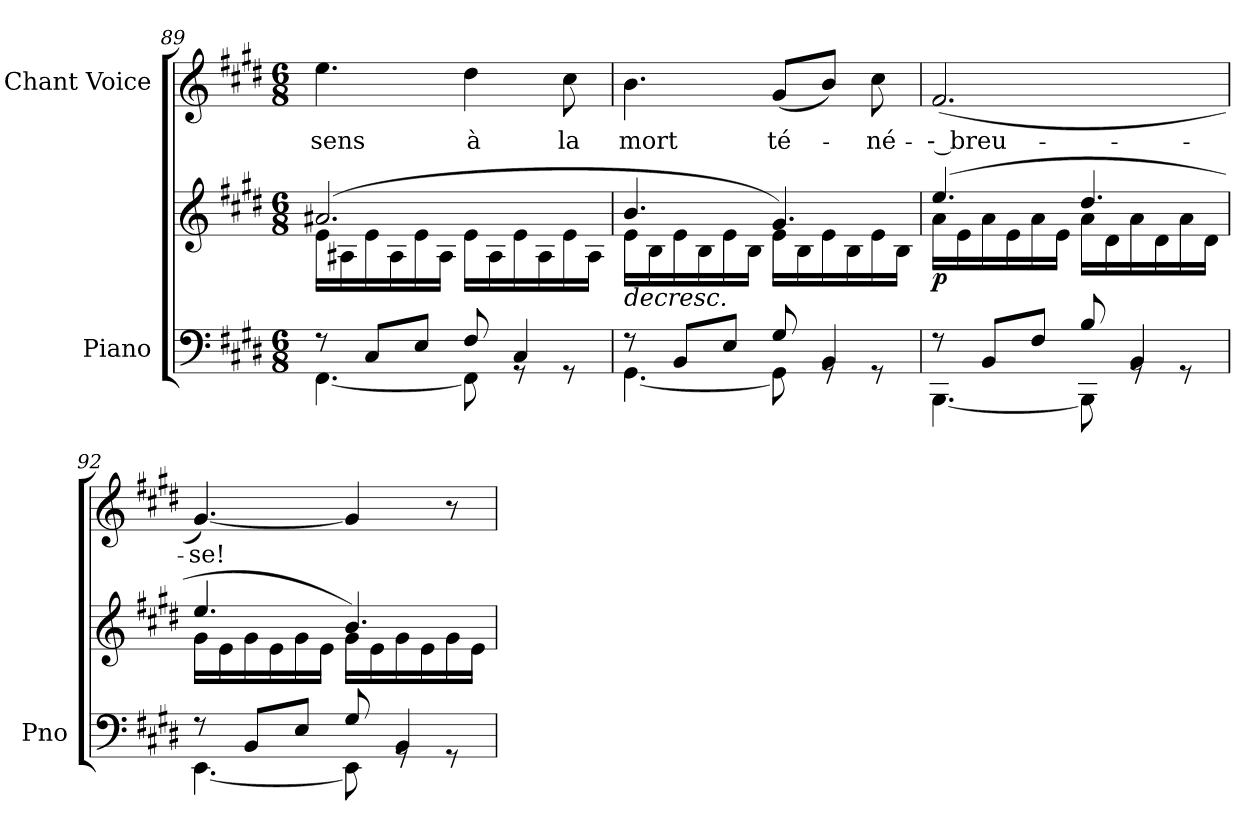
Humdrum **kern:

**kern	**kern	**dynam	**kern	**text
*part2	*part2	*part2	*part1	*part1
*staff3	*staff2	*staff2/3	*staff1	*staff1
*I"Piano	*	*	*I"Chant Voice	*
*I'Pno	*	*	*	*
*clefF4	*clefG2	*	*clefG2	*
*k[f#c#g#d#]	*k[f#c#g#d#]	*	*k[f#c#g#d#]	*
*M6/8	*M6/8	*	*M6/8	*
=89	=89	=89	=89	=89
*^	*^	*	*	*
!	!	!	!	!LO:DY:b	!	!LO:LY:b
!	!	!	!	!LO:DY:n=1:b	!	!
8r	[4.FF#\	(>2.a#X/	16e\LL	other-dynamics f	4.ee\	-sens
.	.	.	16A#X\	.	.	.
8C#/L	.	.	16e\	.	.	.
.	.	.	16A#\	.	.	.
8E/J	.	.	16e\	.	.	.
.	.	.	16A#\JJ	.	.	.
!	!	!	!	!	!	!LO:LY:b
8F#/	8FF#\]	.	16e\LL	.	4dd#\	à
.	.	.	16A#\	.	.	.
4C#/	8rGG	.	16e\	.	.	.
.	.	.	16A#\	.	.	.
!	!	!	!	!	!	!LO:LY:b
.	8rGG	.	16e\	.	8cc#\	la
.	.	.	16A#\JJ	.	.	.
=90	=90	=90	=90	=90	=90	=90
!	!	!	!	!LO:HP:b	!	!LO:LY:b
8r	[4.GG#\	4.b/	16e\LL	>	4.b\	mort
.	.	.	16B\	.	.	.
8BB/L	.	.	16e\	.	.	.
.	.	.	16B\	.	.	.
8E/J	.	.	16e\	.	.	.
.	.	.	16B\JJ	.	.	.
!	!	!	!	!	!	!LO:LY:b
8G#/	8GG#\]	4.g#/)	16e\LL	.	(<8g#/L	té-
.	.	.	16B\	.	.	.
4BB/	8rGG	.	16e\	.	8b/J)	.
.	.	.	16B\	.	.	.
!	!	!	!	!	!	!LO:LY:b
.	8rGG	.	16e\	.	8cc#\	-né-
.	.	.	16B\JJ	.	.	.
!!LO:PB:g=z
=91	=91	=91	=91	=91	=91	=91
!	!	!	!	!LO:DY:b	!	!LO:LY:b
8r	[4.BBB\	(>4.ee/	16a\LL	p	(<2.f#/	-- breu-
.	.	.	16e\	.	.	.
8BB/L	.	.	16a\	.	.	.
.	.	.	16e\	.	.	.
8F#/J	.	.	16a\	.	.	.
.	.	.	16e\JJ	.	.	.
8B/	8BBB\]	4.dd#/	16a\LL	.	.	.
.	.	.	16d#\	.	.	.
4BB/	8rGG	.	16a\	.	.	.
.	.	.	16d#\	.	.	.
.	8rGG	.	16a\	.	.	.
.	.	.	16d#\JJ	.	.	.
=92	=92	=92	=92	=92	=92	=92
!	!	!	!	!	!	!LO:LY:b
8r	[4.EE\	4.ee/	16g#\LL	.	[4.g#/)	-se!
.	.	.	16e\	.	.	.
8BB/L	.	.	16g#\	.	.	.
.	.	.	16e\	.	.	.
8E/J	.	.	16g#\	.	.	.
.	.	.	16e\JJ	.	.	.
8G#/	8EE\]	4.b/)	16g#\LL	.	4g#/]	.
.	.	.	16e\	.	.	.
4BB/	8rGG	.	16g#\	.	.	.
.	.	.	16e\	.	.	.
.	8rGG	.	16g#\	.	8r	.
.	.	.	16e\JJ	.	.	.
*v	*v	*	*	*	*	*
*	*v	*v	*	*	*
.	.	]	.	.
=	=	=	=	=
*-	*-	*-	*-	*-
